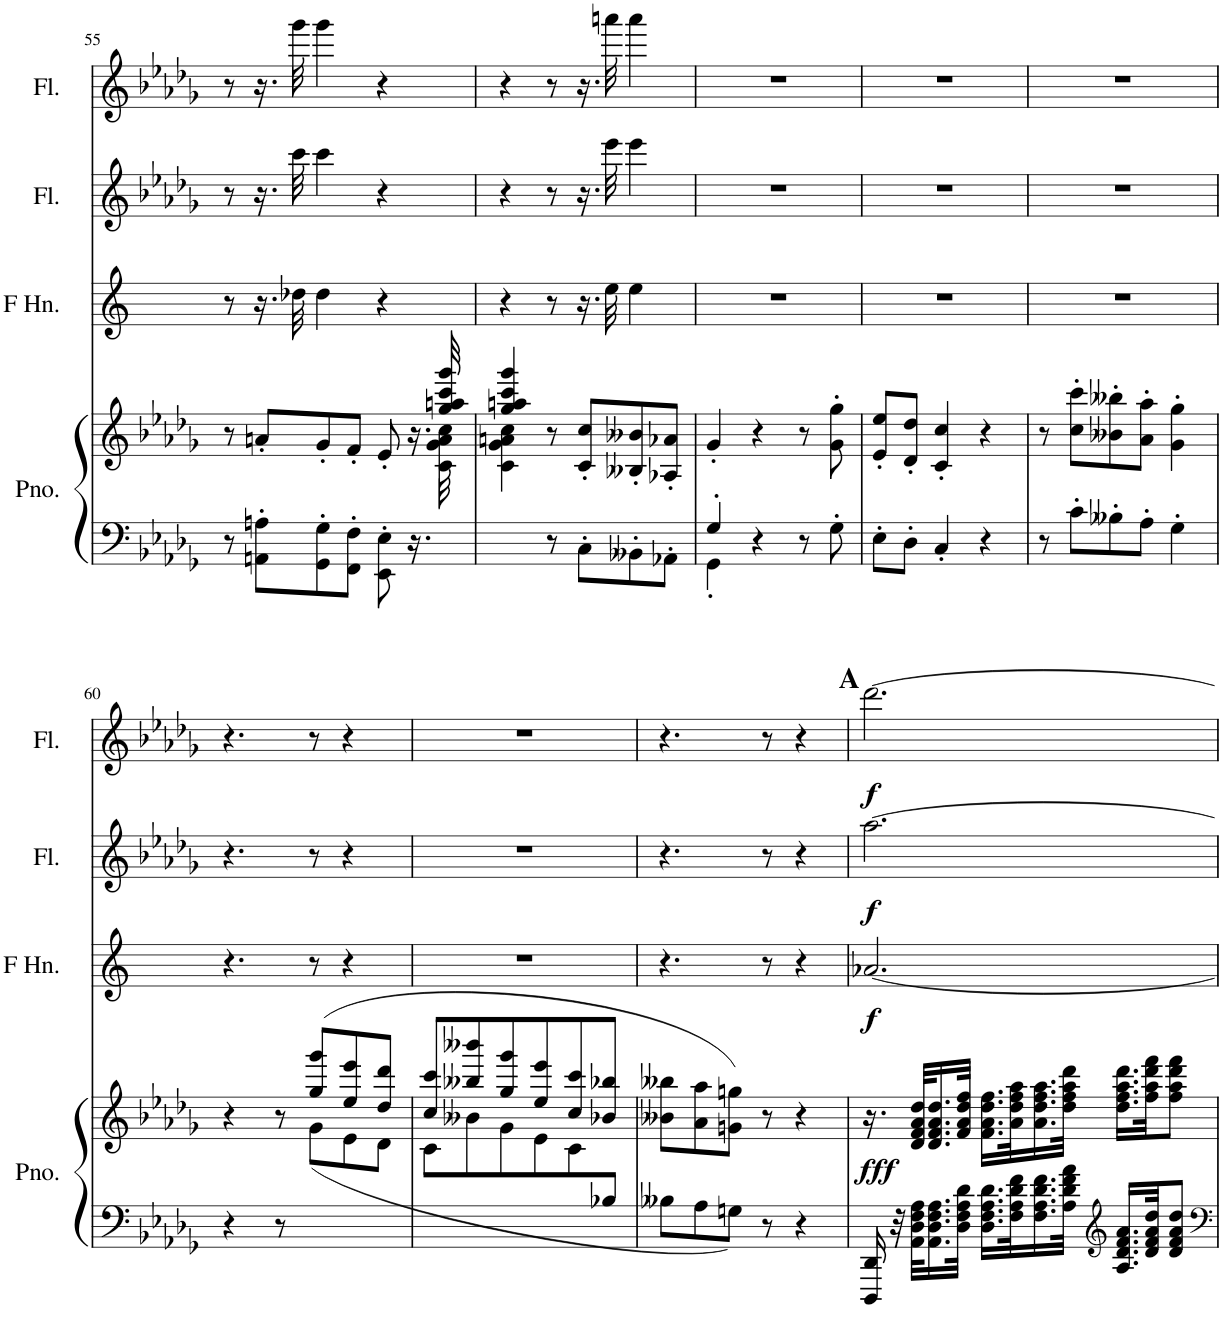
**kern	**kern	**dynam	**kern	**dynam	**kern	**dynam	**kern	**dynam
*part4	*part4	*part4	*part3	*part3	*part2	*part2	*part1	*part1
*staff5	*staff4	*staff4/5	*staff3	*staff3	*staff2	*staff2	*staff1	*staff1
*I"Piano	*	*	*I"Horn in F	*	*I"Flute	*	*I"Flute	*
*I'Pno.	*	*	*	*	*I'Fl.	*	*I'Fl.	*
!!LO:PB:g=z
*clefF4	*clefG2	*	*clefG2	*	*clefG2	*	*clefG2	*
*	*	*	*Trd4c7	*	*	*	*	*
*k[b-e-a-d-g-]	*k[b-e-a-d-g-]	*	*k[]	*	*k[b-e-a-d-g-]	*	*k[b-e-a-d-g-]	*
*M3/4	*M3/4	*	*M3/4	*	*M3/4	*	*M3/4	*
=55	=55	=55	=55	=55	=55	=55	=55	=55
*	*^	*	*	*	*	*	*	*
8r	8r	8..ryy	.	8r	.	8r	.	8r	.
8AAn\' 8An\'L	8an'/L	.	.	16.r	.	16.r	.	16.r	.
*	*v	*v	*	*	*	*	*	*	*
.	.	.	32dd-X\	.	32ccc\	.	32ggg-\	.
8GG-\' 8G-\'	8g-'/	.	4dd-\	.	4ccc\	.	4ggg-\	.
8FF\' 8F\'J	8f'/J	.	.	.	.	.	.	.
8EE-\' 8E-\'	8e-'/	.	4r	.	4r	.	4r	.
16.r	16.r	.	.	.	.	.	.	.
*	*^	*	*	*	*	*	*	*
32ryy	32gg-/ 32aan/ 32ccc/ 32ggg-/	32c\ 32g-\ 32a\ 32cc\	.	.	.	.	.	.	.
=56	=56	=56	=56	=56	=56	=56	=56	=56	=56
4ryy	4gg-/ 4aan/ 4ccc/ 4ggg-/	4c\ 4g-\ 4an\ 4cc\	.	4r	.	4r	.	4r	.
8r	8r	2ryy	.	8r	.	8r	.	8r	.
8C'\L	8c/' 8cc/'L	.	.	16.r	.	16.r	.	16.r	.
.	.	.	.	32ee\	.	32eee-\	.	32aaan\	.
8BB--X'\	8B--X/' 8b--X/'	.	.	4ee\	.	4eee-\	.	4aaa\	.
8AA-X'\J	8A-X/' 8a-X/'J	.	.	.	.	.	.	.	.
*	*v	*v	*	*	*	*	*	*	*
=57	=57	=57	=57	=57	=57	=57	=57	=57
*^	*	*	*	*	*	*	*	*
4GG-'\	4G-'/	4g-'/	.	2.r	.	2.r	.	2.r	.
4r	2ryy	4r	.	.	.	.	.	.	.
8r	.	8r	.	.	.	.	.	.	.
8G-'>\	.	8g-\' 8gg-\'	.	.	.	.	.	.	.
*v	*v	*	*	*	*	*	*	*	*
=58	=58	=58	=58	=58	=58	=58	=58	=58
8E-'\L	8e-/' 8ee-/'L	.	2.r	.	2.r	.	2.r	.
8D-'\J	8d-/' 8dd-/'J	.	.	.	.	.	.	.
4C'/	4c/' 4cc/'	.	.	.	.	.	.	.
4r	4r	.	.	.	.	.	.	.
=59	=59	=59	=59	=59	=59	=59	=59	=59
8r	8r	.	2.r	.	2.r	.	2.r	.
8c'\L	8cc\' 8ccc\'L	.	.	.	.	.	.	.
8B--X'\	8b--X\' 8bb--X\'	.	.	.	.	.	.	.
8A-'\J	8a-\' 8aa-\'J	.	.	.	.	.	.	.
4G-'\	4g-\' 4gg-\'	.	.	.	.	.	.	.
!!LO:LB:g=z
=60	=60	=60	=60	=60	=60	=60	=60	=60
*	*^	*	*	*	*	*	*	*
4r	4r	4.ryy	.	4.r	.	4.r	.	4.r	.
8r	8r	.	.	.	.	.	.	.	.
4.ryy	(8gg-/ 8ggg-/L	(<8g-\L	.	8r	.	8r	.	8r	.
.	8ee-/ 8eee-/	8e-\	.	4r	.	4r	.	4r	.
.	8dd-/ 8ddd-/J	8d-\J	.	.	.	.	.	.	.
=61	=61	=61	=61	=61	=61	=61	=61	=61	=61
8ryy	8cc/ 8ccc/L	8c\L	.	2.r	.	2.r	.	2.r	.
.	8bb--X/ 8bbb--X/	8b--X\	.	.	.	.	.	.	.
.	8gg-/ 8ggg-/	8g-\	.	.	.	.	.	.	.
.	8ee-/ 8eee-/	8e-\	.	.	.	.	.	.	.
.	8cc/ 8ccc/	8c\	.	.	.	.	.	.	.
8B-X/J	8b-X/ 8bb-X/J	8ryy	.	.	.	.	.	.	.
*	*v	*v	*	*	*	*	*	*	*
=62	=62	=62	=62	=62	=62	=62	=62	=62
8B--X\L	8b--X\ 8bb--X\L	.	4.r	.	4.r	.	4.r	.
8A-\	8a-\ 8aa-\	.	.	.	.	.	.	.
8Gn\J)	8gn\ 8ggn\J)	.	.	.	.	.	.	.
8r	8r	.	8r	.	8r	.	8r	.
4r	4r	.	4r	.	4r	.	4r	.
!!LO:REH:place=s1:a:B:cj:enc=none:fs=14:t=A
=63	=63	=63	=63	=63	=63	=63	=63	=63
!	!	!LO:DY:b	!	!LO:DY:b	!	!LO:DY:b	!	!LO:DY:b
16DDD-/ 16DD-/	16.r	fff	[2.a-X/	f	[2.aa-\	f	[2.ddd-\	f
32r	.	.	.	.	.	.	.	.
32AA-\ 32D-\ 32F\ 32A-\KLL	32d-/ 32f/ 32a-/ 32dd-/KLL	.	.	.	.	.	.	.
16.AA-\ 16.D-\ 16.F\ 16.A-\	16.d-/ 16.f/ 16.a-/ 16.dd-/	.	.	.	.	.	.	.
32D-\ 32F\ 32A-\ 32d-\JJk	32f/ 32a-/ 32dd-/ 32ff/JJk	.	.	.	.	.	.	.
16.D-\ 16.F\ 16.A-\ 16.d-\LL	16.f\ 16.a-\ 16.dd-\ 16.ff\LL	.	.	.	.	.	.	.
32F\ 32A-\ 32d-\ 32f\K	32a-\ 32dd-\ 32ff\ 32aa-\K	.	.	.	.	.	.	.
16.F\ 16.A-\ 16.d-\ 16.f\	16.a-\ 16.dd-\ 16.ff\ 16.aa-\	.	.	.	.	.	.	.
32A-\ 32d-\ 32f\ 32a-\JJk	32dd-\ 32ff\ 32aa-\ 32ddd-\JJk	.	.	.	.	.	.	.
*clefG2	*	*	*	*	*	*	*	*
16.A-/ 16.d-/ 16.f/ 16.a-/LL	16.dd-\ 16.ff\ 16.aa-\ 16.ddd-\LL	.	.	.	.	.	.	.
32d-/ 32f/ 32a-/ 32dd-/JK	32ff\ 32aa-\ 32ddd-\ 32fff\JK	.	.	.	.	.	.	.
8d-/ 8f/ 8a-/ 8dd-/J	8ff\ 8aa-\ 8ddd-\ 8fff\J	.	.	.	.	.	.	.
=	=	=	=	=	=	=	=	=
*-	*-	*-	*-	*-	*-	*-	*-	*-
